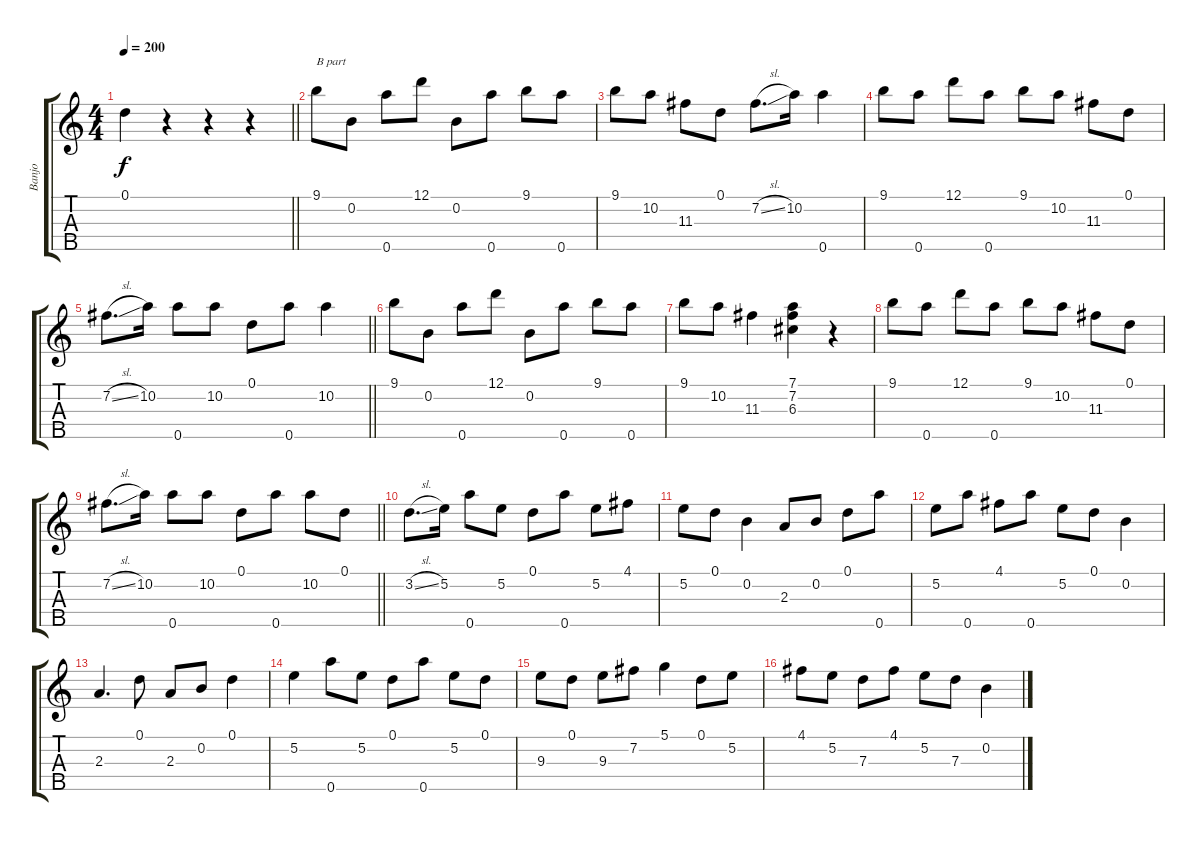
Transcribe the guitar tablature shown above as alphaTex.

\track ("Banjo" "Banjo") {instrument banjo}
\staff {score tabs}
\tuning (D4 B3 G3 D3 A4) {hide}
\displaytranspose 12
\ts (4 4)
\tempo 200
\clef g2
\barLineRight lightlight
\ks c
0.1.4{dy f} r.4 r.4 r.4 |
9.1.8{txt "B part"} 0.2.8 0.5.8 12.1.8 0.2.8 0.5.8 9.1.8 0.5.8 |
9.1.8 10.2.8 11.3.8 0.1.8 7.2{sl}.8{d} 10.2.16 0.5.4 |
9.1.8 0.5.8 12.1.8 0.5.8 9.1.8 10.2.8 11.3.8 0.1.8 |
\barLineRight lightlight
7.2{sl}.8{d} 10.2.16 0.5.8 10.2.8 0.1.8 0.5.8 10.2.4 |
9.1.8 0.2.8 0.5.8 12.1.8 0.2.8 0.5.8 9.1.8 0.5.8 |
9.1.8 10.2.8 11.3.4 (7.1 7.2 6.3).4 r.4 |
9.1.8 0.5.8 12.1.8 0.5.8 9.1.8 10.2.8 11.3.8 0.1.8 |
\barLineRight lightlight
7.2{sl}.8{d} 10.2.16 0.5.8 10.2.8 0.1.8 0.5.8 10.2.8 0.1.8 |
3.2{sl}.8{d} 5.2.16 0.5.8 5.2.8 0.1.8 0.5.8 5.2.8 4.1.8 |
5.2.8 0.1.8 0.2.4 2.3.8 0.2.8 0.1.8 0.5.8 |
5.2.8 0.5.8 4.1.8 0.5.8 5.2.8 0.1.8 0.2.4 |
2.3.4{d} 0.1.8 2.3.8 0.2.8 0.1.4 |
5.2.4 0.5.8 5.2.8 0.1.8 0.5.8 5.2.8 0.1.8 |
9.3.8 0.1.8 9.3.8 7.2.8 5.1.4 0.1.8 5.2.8 |
4.1.8 5.2.8 7.3.8 4.1.8 5.2.8 7.3.8 0.2.4
